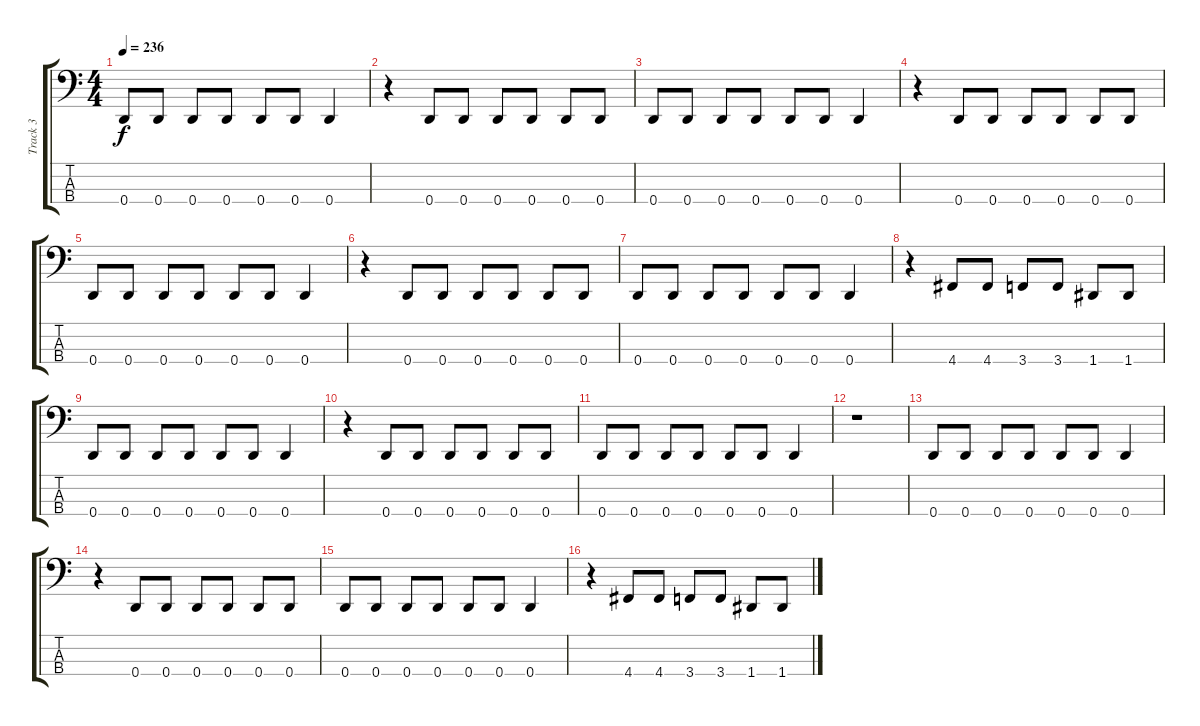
\track ("Track 3" "Track 3") {instrument electricbasspick}
\staff {score tabs}
\tuning (G2 D2 A1 D1) {hide}
\ts (4 4)
\tempo 236
\clef f4
\ks c
0.4.8{dy f} 0.4.8 0.4.8 0.4.8 0.4.8 0.4.8 0.4.4 |
r.4 0.4.8 0.4.8 0.4.8 0.4.8 0.4.8 0.4.8 |
0.4.8 0.4.8 0.4.8 0.4.8 0.4.8 0.4.8 0.4.4 |
r.4 0.4.8 0.4.8 0.4.8 0.4.8 0.4.8 0.4.8 |
0.4.8 0.4.8 0.4.8 0.4.8 0.4.8 0.4.8 0.4.4 |
r.4 0.4.8 0.4.8 0.4.8 0.4.8 0.4.8 0.4.8 |
0.4.8 0.4.8 0.4.8 0.4.8 0.4.8 0.4.8 0.4.4 |
r.4 4.4.8 4.4.8 3.4.8 3.4.8 1.4.8 1.4.8 |
0.4.8 0.4.8 0.4.8 0.4.8 0.4.8 0.4.8 0.4.4 |
r.4 0.4.8 0.4.8 0.4.8 0.4.8 0.4.8 0.4.8 |
0.4.8 0.4.8 0.4.8 0.4.8 0.4.8 0.4.8 0.4.4 |
r.1 |
0.4.8 0.4.8 0.4.8 0.4.8 0.4.8 0.4.8 0.4.4 |
r.4 0.4.8 0.4.8 0.4.8 0.4.8 0.4.8 0.4.8 |
0.4.8 0.4.8 0.4.8 0.4.8 0.4.8 0.4.8 0.4.4 |
r.4 4.4.8 4.4.8 3.4.8 3.4.8 1.4.8 1.4.8
